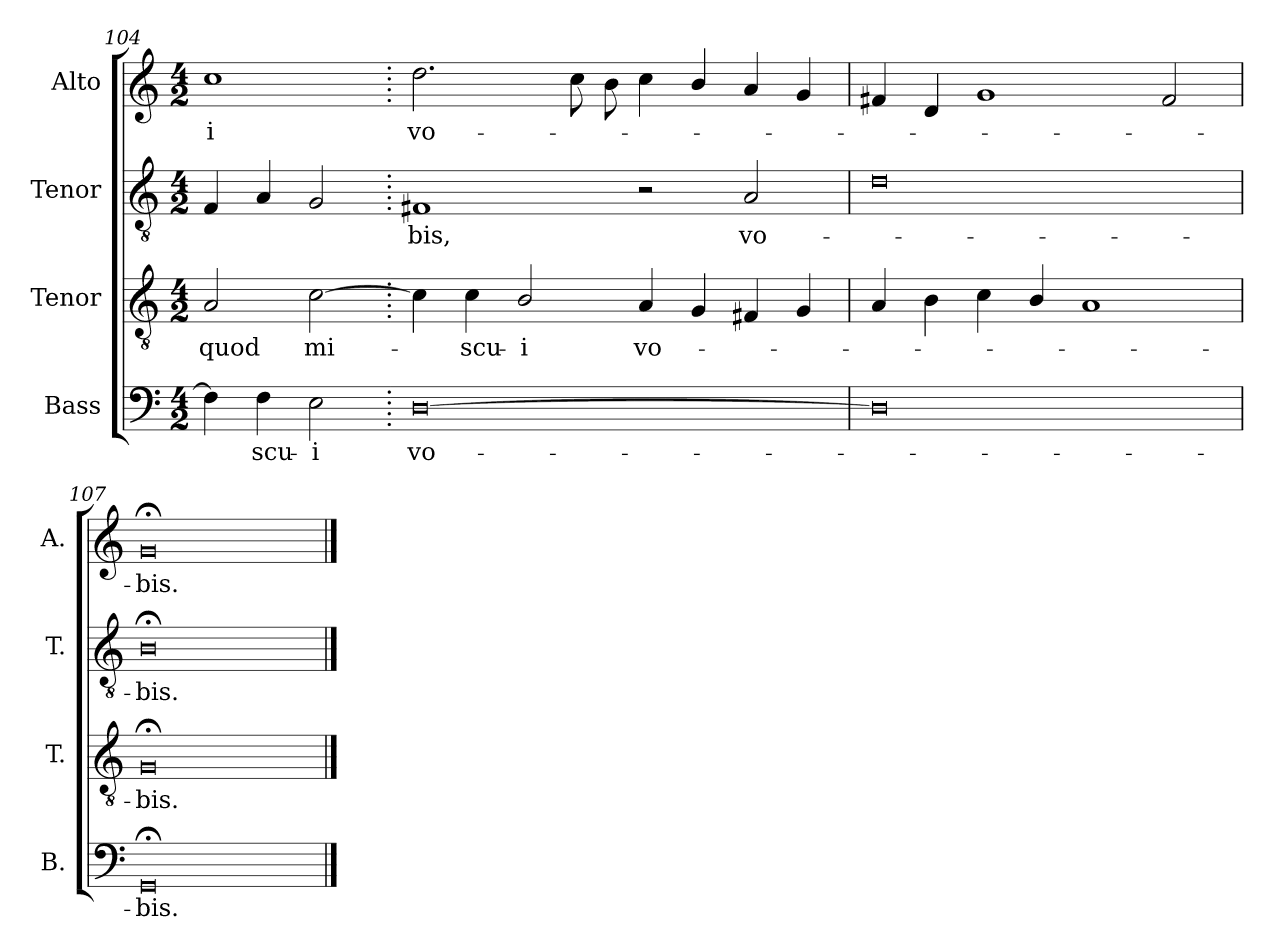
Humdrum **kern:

**kern	**text	**kern	**text	**kern	**text	**kern	**text
*part4	*part4	*part3	*part3	*part2	*part2	*part1	*part1
*staff4	*staff4	*staff3	*staff3	*staff2	*staff2	*staff1	*staff1
*I"Bass	*	*I"Tenor	*	*I"Tenor	*	*I"Alto	*
*I'B.	*	*I'T.	*	*I'T.	*	*I'A.	*
*clefF4	*	*clefGv2	*	*clefGv2	*	*clefG2	*
*	*	*ITrd7c12	*	*ITrd7c12	*	*	*
*k[]	*	*k[]	*	*k[]	*	*k[]	*
*C:	*	*C:	*	*C:	*	*C:	*
*M4/2	*	*M4/2	*	*M4/2	*	*M4/2	*
=104	=104	=104	=104	=104	=104	=104	=104
!	!	!	!LO:LY:b:color=#000000	!	!	!	!
!	!	!	!	!	!	!	!LO:LY:b:color=#000000
4Fi\]	.	2AAi/	quod	4FFi/	.	1cci	-i
!	!LO:LY:b:color=#000000	!	!	!	!	!	!
4Fi\	-scu-	.	.	4AAi/	.	.	.
!	!LO:LY:b:color=#000000	!	!	!	!	!	!
!	!	!	!LO:LY:b:color=#000000	!	!	!	!
2Ei\	-i	[2Ci\	mi-	2GGi/	.	.	.
=105.	=105.	=105.	=105.	=105.	=105.	=105.	=105.
!	!LO:LY:b:color=#000000	!	!	!	!	!	!
!	!	!	!	!	!LO:LY:b:color=#000000	!	!
!	!	!	!	!	!	!	!LO:LY:b:color=#000000
[0Di	vo-	4Ci\]	.	1FF#Xi	-bis,	2.ddi\	vo-
!	!	!	!LO:LY:b:color=#000000	!	!	!	!
.	.	4Ci\	-scu-	.	.	.	.
!	!	!	!LO:LY:b:color=#000000	!	!	!	!
.	.	2BBi/	-i	.	.	.	.
.	.	.	.	.	.	8cci\	.
.	.	.	.	.	.	8bi\	.
!	!	!	!LO:LY:b:color=#000000	!	!	!	!
.	.	4AAi/	vo-	2r	.	4cci\	.
.	.	4GGi/	.	.	.	4bi/	.
!	!	!	!	!	!LO:LY:b:color=#000000	!	!
.	.	4FF#Xi/	.	2AAi/	vo-	4ai/	.
.	.	4GGi/	.	.	.	4gi/	.
=106	=106	=106	=106	=106	=106	=106	=106
0Di]	.	4AAi/	.	0Di	.	4f#Xi/	.
.	.	4BBi\	.	.	.	4di/	.
.	.	4Ci\	.	.	.	1gi	.
.	.	4BBi/	.	.	.	.	.
.	.	1AAi	.	.	.	.	.
.	.	.	.	.	.	2f#i/	.
=107	=107	=107	=107	=107	=107	=107	=107
!	!LO:LY:b:color=#000000	!	!	!	!	!	!
!	!	!	!LO:LY:b:color=#000000	!	!	!	!
!	!	!	!	!	!LO:LY:b:color=#000000	!	!
!	!	!	!	!	!	!	!LO:LY:b:color=#000000
0GG;i	-bis.	0GG;i	-bis.	0BB;i	-bis.	0g;i	-bis.
==	==	==	==	==	==	==	==
*-	*-	*-	*-	*-	*-	*-	*-
